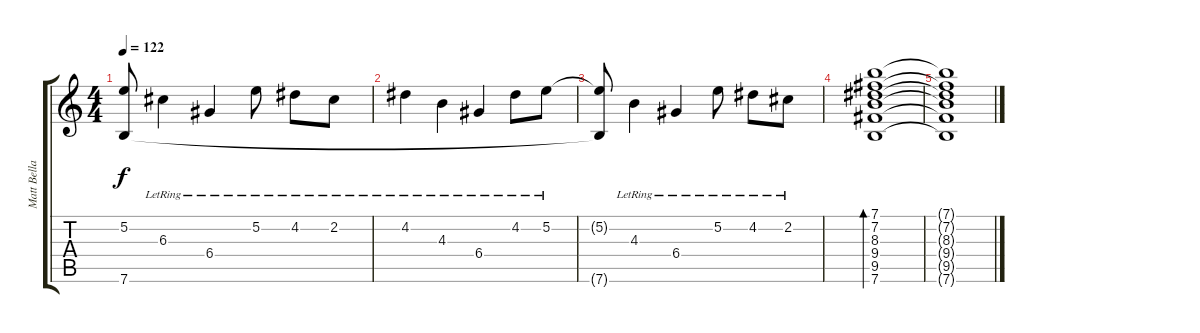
\track ("Matt Bellamy" "Matt Bella") {instrument acousticguitarsteel}
\staff {score tabs}
\tuning (E4 B3 G3 D3 A2 E2) {hide}
\ts (4 4)
\tempo 122
\clef g2
\ks c
(5.2{t} 7.6{t}).8{dy f} 6.3{lr}.4 6.4{lr}.4 5.2{lr}.8 4.2{lr}.8 2.2{lr}.8 |
4.2{lr}.4 4.3{lr}.4 6.4{lr}.4 4.2{lr}.8 5.2{lr}.8 |
(5.2{t} 7.6{t}).8 4.3{lr}.4 6.4{lr}.4 5.2{lr}.8 4.2{lr}.8 2.2{lr}.8 |
(7.1 7.2 8.3 9.4 9.5 7.6).1{bd 480} |
(7.1{t} 7.2{t} 8.3{t} 9.4{t} 9.5{t} 7.6{t}).1
